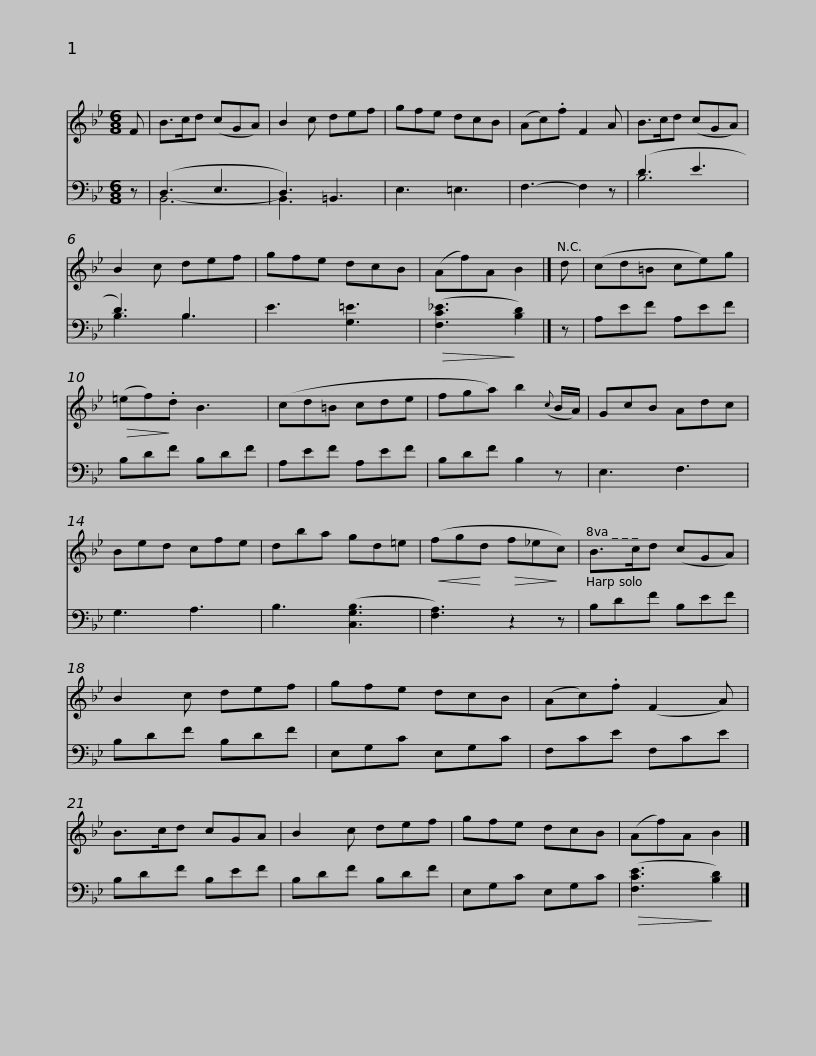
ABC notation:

X:1
%%score 1 ( 2 3 )
L:1/8
M:6/8
I:linebreak $
K:Bb
V:1 treble
V:2 bass
V:3 bass
V:1
 F | B>cd (cGA) | B2 c def | gfe dcB | (Ac).f F2 A | %5
 B>cd (cGA) | B2 c def | gfe dcB |$ (Af)A B2 |] d | %10
 (cd=B ce)g |!>(! (=ef)!>)!.d B3 | (cd=B cde | fga) b2({c} B/A/) | GcB Adc |$ %15
 Bed cfe | dba gd=e |!<(! (fg!<)!d!>(! f_e!>)!c) | B>cd (cGA) | B2 c def | %20
 gfe dcB |$ (Ac).f (F2 A) | B>cd cGA | B2 c def | gfe dcB | %25
 (Af)A B2 |] %26
V:2
 z | (D,3 E,3 | D,3) =B,,3 | E,3 =E,3 | F,3- F,2 z | %5
 (D3 E3 | D3) B,3 | E3 [G,=E]3 |$!>(! ([F,C_E]3!>)! [B,D]2) |] z | %10
 A,EF A,EF | B,DF B,DF | A,EF A,EF | B,DF B,2 z | E,3 F,3 |$ %15
 G,3 A,3 | B,3 ([C,G,B,]3 | [F,A,]3) z2 z | B,DF B,EF | B,DF B,DF | %20
 E,G,C E,G,C |$ F,CE F,CE | B,DF B,EF | B,DF B,DF | E,G,C E,G,C | %25
!>(! ([F,CE]3!>)! [B,D]2) |] %26
V:3
 x | B,,6- | B,,3 x3 | x6 | x6 | %5
 B,6 | B,3 B,3 | x6 |$ x5 |] x | %10
 x6 | x6 | x6 | x6 | x6 |$ %15
 x6 | x6 | x6 | x6 | x6 | %20
 x6 |$ x6 | x6 | x6 | x6 | %25
 x5 |] %26
